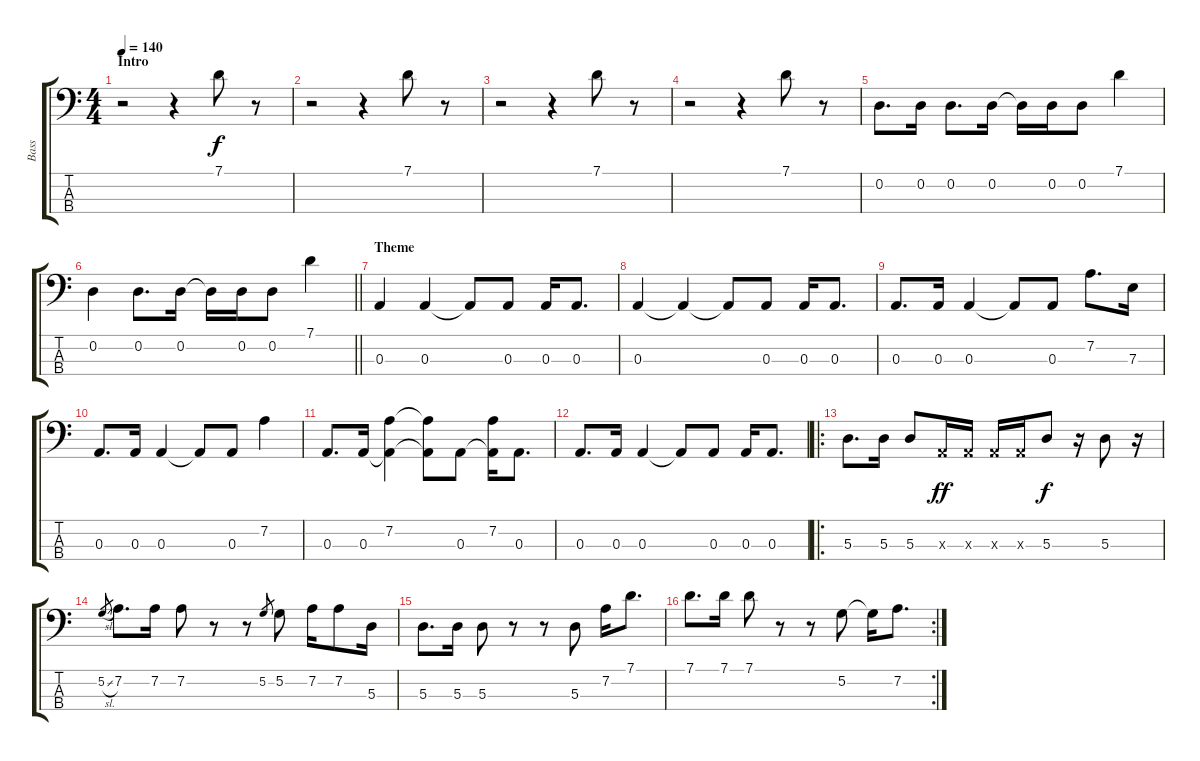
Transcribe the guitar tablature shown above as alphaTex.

\track ("Bass" "Bass") {instrument electricbassfinger}
\staff {score tabs}
\tuning (G2 D2 A1 E1) {hide}
\ts (4 4)
\section ("" "Intro")
\tempo 140
\clef f4
\ks c
r.2{dy f instrument electricbassfinger} r.4 7.1.8 r.8 |
r.2 r.4 7.1.8 r.8 |
r.2 r.4 7.1.8 r.8 |
r.2 r.4 7.1.8 r.8 |
0.2.8{d} 0.2.16 0.2.8{d} 0.2.16 0.2{t}.16 0.2.16 0.2.8 7.1.4 |
\barLineRight lightlight
0.2.4 0.2.8{d} 0.2.16 0.2{t}.16 0.2.16 0.2.8 7.1.4 |
\section ("" "Theme")
0.3.4 0.3.4 0.3{t}.8 0.3.8 0.3.16 0.3.8{d} |
0.3.4 0.3{t}.4 0.3{t}.8 0.3.8 0.3.16 0.3.8{d} |
0.3.8{d} 0.3.16 0.3.4 0.3{t}.8 0.3.8 7.2.8{d} 7.3.16 |
0.3.8{d} 0.3.16 0.3.4 0.3{t}.8 0.3.8 7.2.4 |
0.3.8{d} 0.3.16 (7.2 0.3{t}).4 (7.2{t} 0.3{t}).8 0.3.8 (7.2 0.3{t}).16 0.3.8{d} |
0.3.8{d} 0.3.16 0.3.4 0.3{t}.8 0.3.8 0.3.16 0.3.8{d} |
\ro
5.3.8{d} 5.3.16 5.3.8 0.3{x}.16{dy ff} 0.3{x}.16 0.3{x}.16 0.3{x}.16 5.3.8{dy f} r.16 5.3.8 r.16 |
5.2{sl}.8{gr} 7.2.8{d} 7.2.16 7.2.8 r.8 r.8 5.2.8{gr} 5.2.8 7.2.16 7.2.8 5.3.16 |
5.3.8{d} 5.3.16 5.3.8 r.8 r.8 5.3.8 7.2.16 7.1.8{d} |
\rc 2
7.1.8{d} 7.1.16 7.1.8 r.8 r.8 5.2.8 5.2{t}.16 7.2.8{d}
